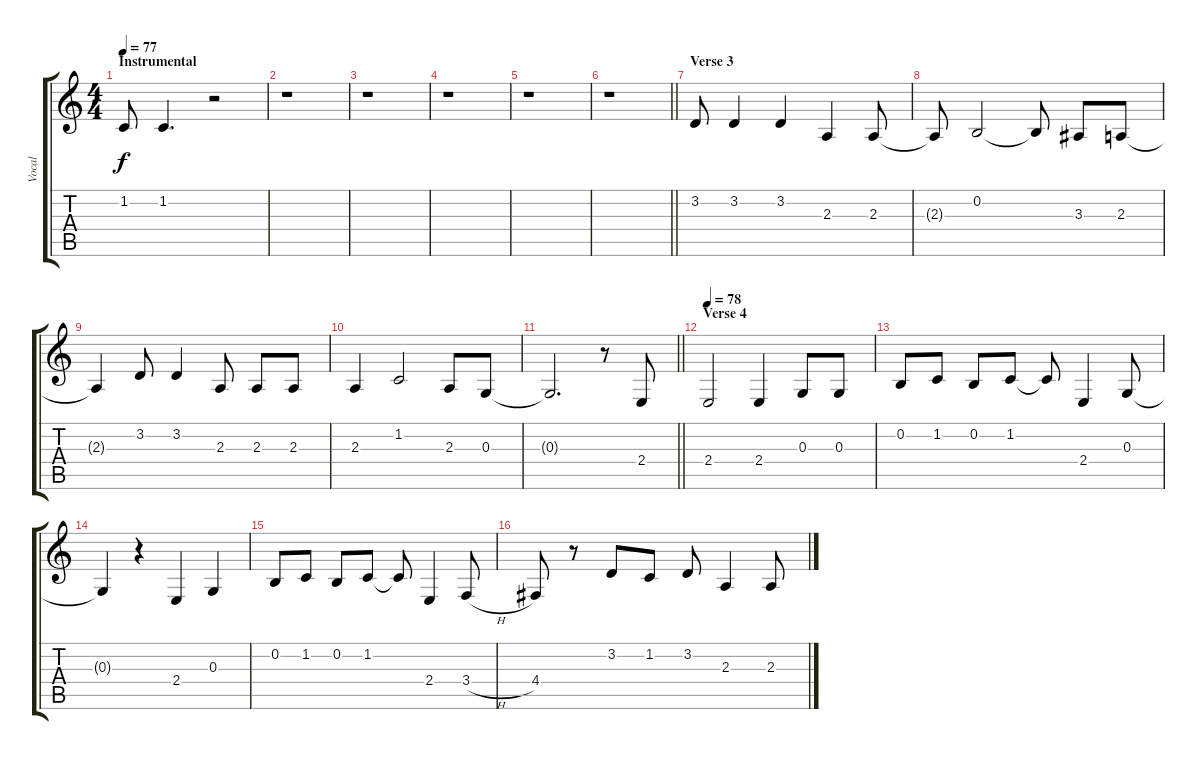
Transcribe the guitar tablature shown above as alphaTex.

\track ("Vocal" "Vocal") {instrument clarinet}
\staff {score tabs}
\tuning (E4 B3 G3 D3 A2 E2) {hide}
\ts (4 4)
\section ("" "Instrumental")
\tempo 76
\tempo 77
\clef g2
\ks c
1.2{t}.8{dy f} 1.2.4{d} r.2 |
r.1 |
r.1 |
r.1 |
r.1 |
\barLineRight lightlight
r.1 |
\section ("" "Verse 3")
3.2.8 3.2.4 3.2.4 2.3.4 2.3.8 |
2.3{t}.8 0.2.2 0.2{t}.8 3.3.8 2.3.8 |
2.3{t}.4 3.2.8 3.2.4 2.3.8 2.3.8 2.3.8 |
2.3.4 1.2.2 2.3.8 0.3.8 |
\barLineRight lightlight
0.3{t}.2{d} r.8 2.4.8 |
\section ("" "Verse 4")
\tempo 78
2.4.2 2.4.4 0.3.8 0.3.8 |
0.2.8 1.2.8 0.2.8 1.2.8 1.2{t}.8 2.4.4 0.3.8 |
0.3{t}.4 r.4 2.4.4 0.3.4 |
0.2.8 1.2.8 0.2.8 1.2.8 1.2{t}.8 2.4.4 3.4{h}.8 |
4.4.8 r.8 3.2.8 1.2.8 3.2.8 2.3.4 2.3.8
